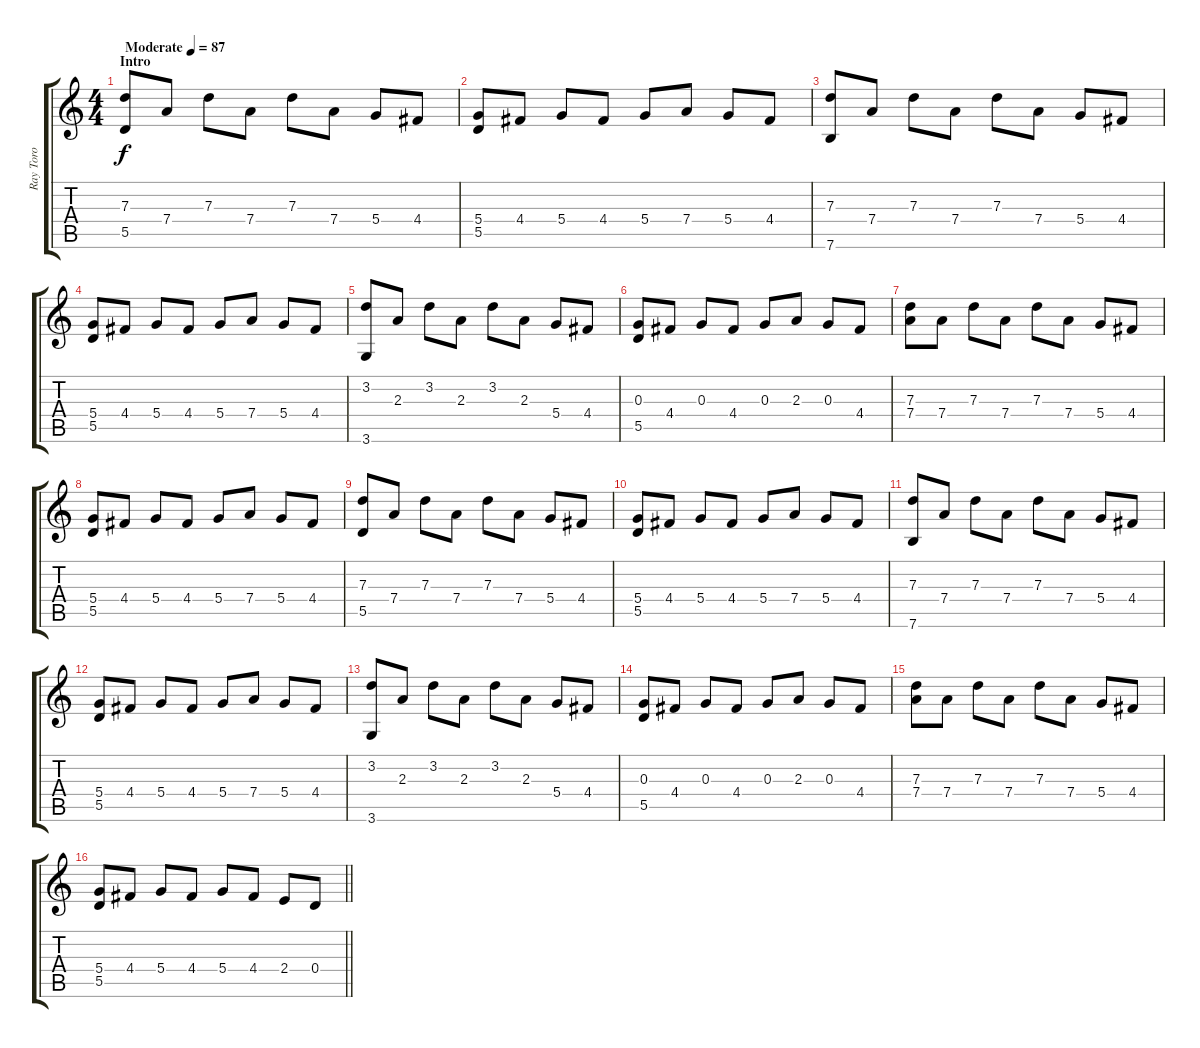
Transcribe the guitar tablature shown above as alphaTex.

\track ("Ray Toro" "Ray Toro") {instrument acousticguitarsteel}
\staff {score tabs}
\tuning (E4 B3 G3 D3 A2 E2) {hide}
\ts (4 4)
\section ("" "Intro")
\tempo (87 "Moderate")
\clef g2
\ks c
(7.3 5.5).8{dy f instrument acousticguitarsteel} 7.4.8 7.3.8 7.4.8 7.3.8 7.4.8 5.4.8 4.4.8 |
(5.4 5.5).8 4.4.8 5.4.8 4.4.8 5.4.8 7.4.8 5.4.8 4.4.8 |
(7.3 7.6).8 7.4.8 7.3.8 7.4.8 7.3.8 7.4.8 5.4.8 4.4.8 |
(5.4 5.5).8 4.4.8 5.4.8 4.4.8 5.4.8 7.4.8 5.4.8 4.4.8 |
(3.2 3.6).8 2.3.8 3.2.8 2.3.8 3.2.8 2.3.8 5.4.8 4.4.8 |
(0.3 5.5).8 4.4.8 0.3.8 4.4.8 0.3.8 2.3.8 0.3.8 4.4.8 |
(7.3 7.4).8 7.4.8 7.3.8 7.4.8 7.3.8 7.4.8 5.4.8 4.4.8 |
(5.4 5.5).8 4.4.8 5.4.8 4.4.8 5.4.8 7.4.8 5.4.8 4.4.8 |
(7.3 5.5).8 7.4.8 7.3.8 7.4.8 7.3.8 7.4.8 5.4.8 4.4.8 |
(5.4 5.5).8 4.4.8 5.4.8 4.4.8 5.4.8 7.4.8 5.4.8 4.4.8 |
(7.3 7.6).8 7.4.8 7.3.8 7.4.8 7.3.8 7.4.8 5.4.8 4.4.8 |
(5.4 5.5).8 4.4.8 5.4.8 4.4.8 5.4.8 7.4.8 5.4.8 4.4.8 |
(3.2 3.6).8 2.3.8 3.2.8 2.3.8 3.2.8 2.3.8 5.4.8 4.4.8 |
(0.3 5.5).8 4.4.8 0.3.8 4.4.8 0.3.8 2.3.8 0.3.8 4.4.8 |
(7.3 7.4).8 7.4.8 7.3.8 7.4.8 7.3.8 7.4.8 5.4.8 4.4.8 |
\barLineRight lightlight
(5.4 5.5).8 4.4.8 5.4.8 4.4.8 5.4.8 4.4.8 2.4.8 0.4.8
